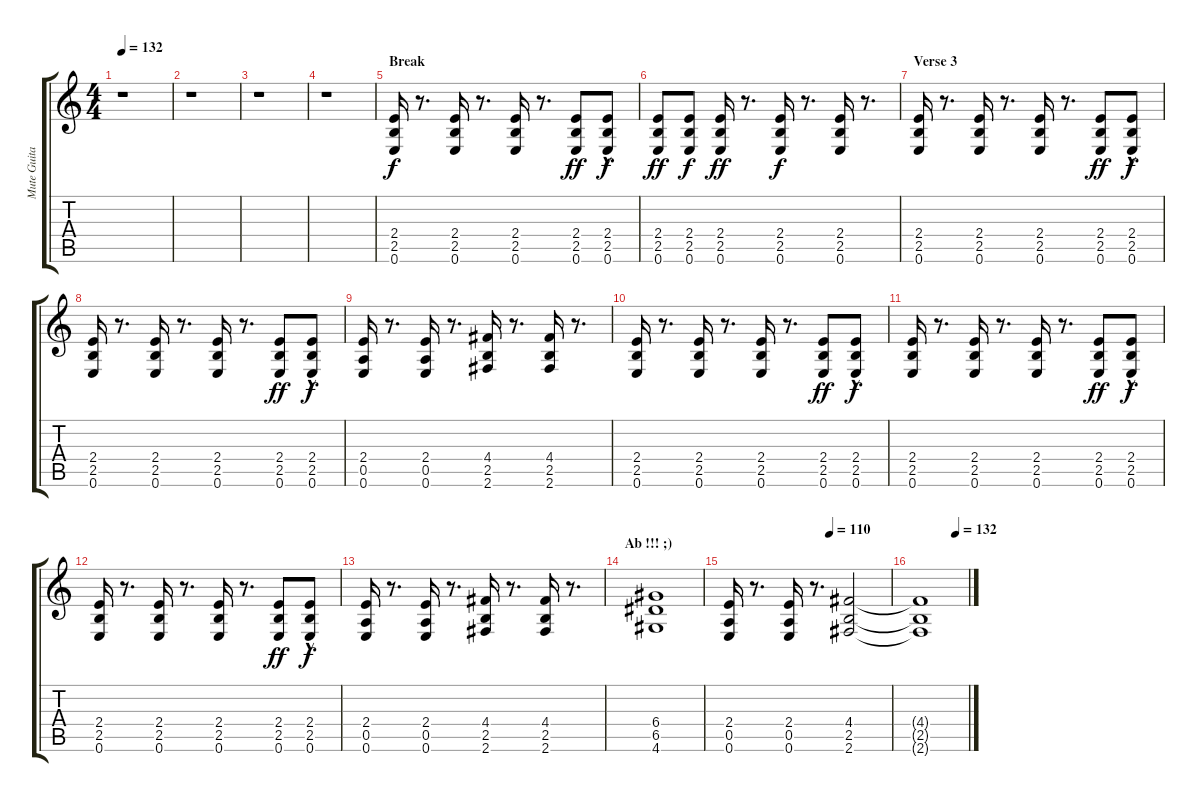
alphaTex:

\track ("Mute Guitar" "Mute Guita") {instrument electricguitarmuted}
\staff {score tabs}
\tuning (E4 B3 G3 D3 A2 E2) {hide}
\ts (4 4)
\tempo 132
\clef g2
\ks c
r.1{dy f} |
r.1 |
r.1 |
r.1 |
\section ("" "Break")
(2.4 2.5 0.6).16 r.8{d} (2.4 2.5 0.6).16 r.8{d} (2.4 2.5 0.6).16 r.8{d} (2.4 2.5 0.6).8{dy ff} (2.4{hac} 2.5{hac} 0.6).8{dy f} |
(2.4 2.5 0.6).8{dy ff} (2.4 2.5 0.6).8{dy f} (2.4 2.5 0.6).16{dy ff} r.8{d} (2.4 2.5 0.6).16{dy f} r.8{d} (2.4 2.5 0.6).16 r.8{d} |
\section ("" "Verse 3")
(2.4 2.5 0.6).16 r.8{d} (2.4 2.5 0.6).16 r.8{d} (2.4 2.5 0.6).16 r.8{d} (2.4 2.5 0.6).8{dy ff} (2.4{hac} 2.5{hac} 0.6).8{dy f} |
(2.4 2.5 0.6).16 r.8{d} (2.4 2.5 0.6).16 r.8{d} (2.4 2.5 0.6).16 r.8{d} (2.4 2.5 0.6).8{dy ff} (2.4{hac} 2.5{hac} 0.6).8{dy f} |
(2.4 0.5 0.6).16 r.8{d} (2.4 0.5 0.6).16 r.8{d} (4.4 2.5 2.6).16 r.8{d} (4.4 2.5 2.6).16 r.8{d} |
(2.4 2.5 0.6).16 r.8{d} (2.4 2.5 0.6).16 r.8{d} (2.4 2.5 0.6).16 r.8{d} (2.4 2.5 0.6).8{dy ff} (2.4{hac} 2.5{hac} 0.6).8{dy f} |
(2.4 2.5 0.6).16 r.8{d} (2.4 2.5 0.6).16 r.8{d} (2.4 2.5 0.6).16 r.8{d} (2.4 2.5 0.6).8{dy ff} (2.4{hac} 2.5{hac} 0.6).8{dy f} |
(2.4 2.5 0.6).16 r.8{d} (2.4 2.5 0.6).16 r.8{d} (2.4 2.5 0.6).16 r.8{d} (2.4 2.5 0.6).8{dy ff} (2.4{hac} 2.5{hac} 0.6).8{dy f} |
(2.4 0.5 0.6).16 r.8{d} (2.4 0.5 0.6).16 r.8{d} (4.4 2.5 2.6).16 r.8{d} (4.4 2.5 2.6).16 r.8{d} |
\section ("" "Ab !!! ;)")
(6.4 6.5 4.6).1 |
\tempo (110 0.625)
(2.4 0.5 0.6).16 r.8{d} (2.4 0.5 0.6).16 r.8{d} (4.4 2.5 2.6).2 |
\tempo (132 0.75)
(4.4{t} 2.5{t} 2.6{t}).1
